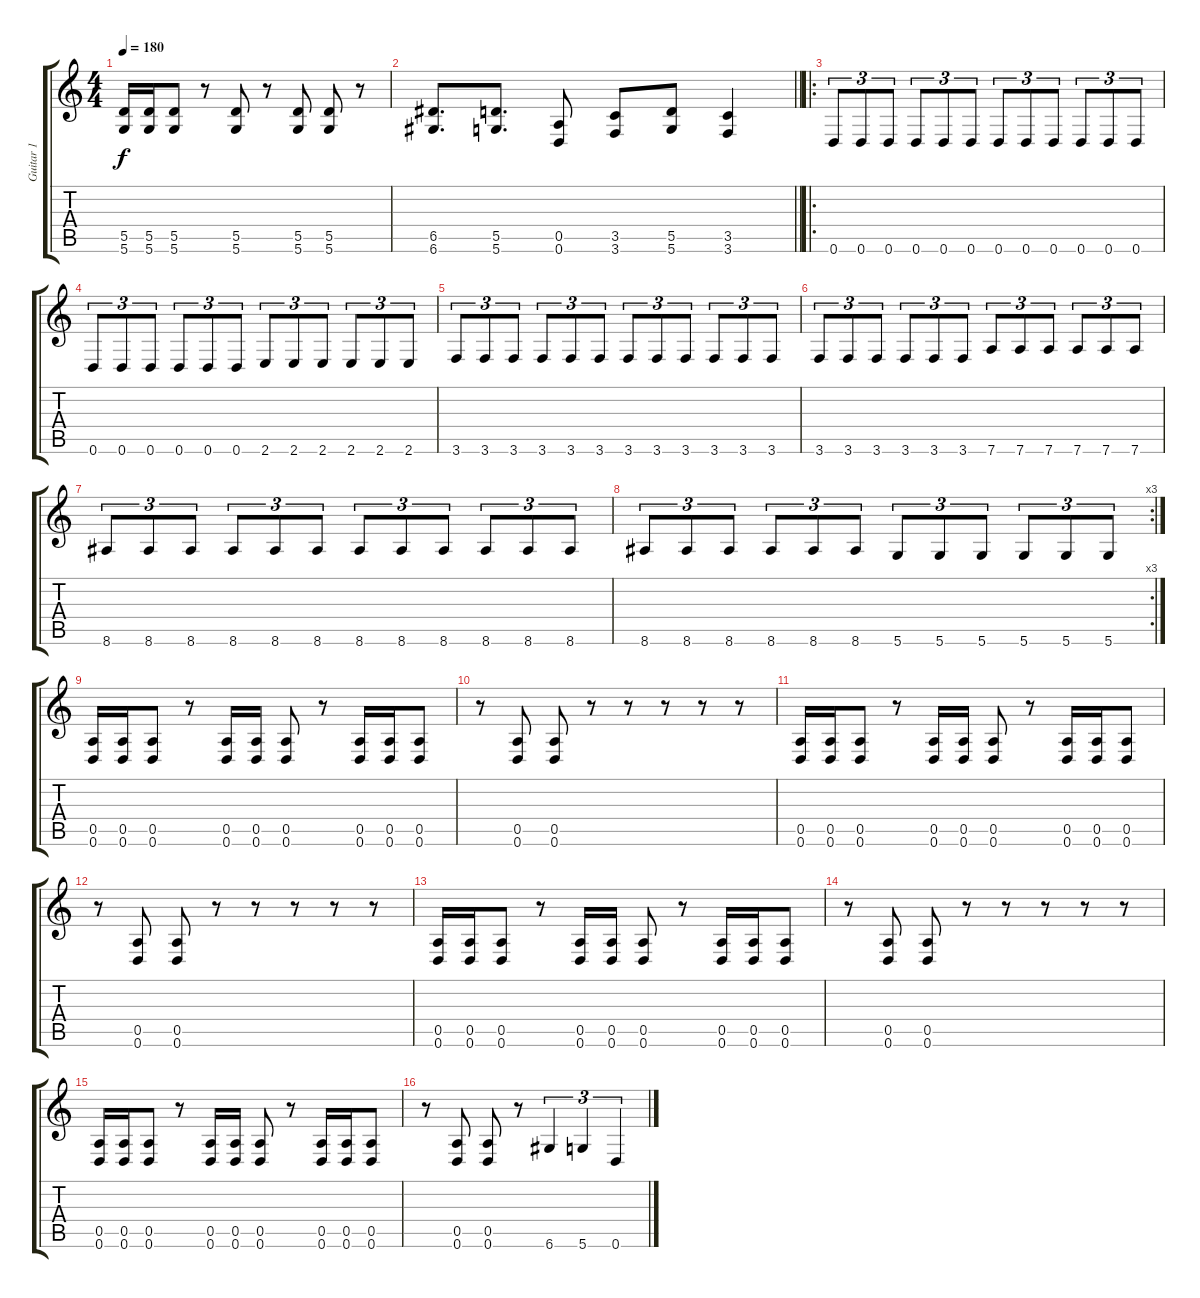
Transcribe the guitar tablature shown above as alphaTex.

\track ("Guitar 1" "Guitar 1") {instrument distortionguitar}
\staff {score tabs}
\tuning (E4 B3 G3 D3 A2 D2) {hide}
\ts (4 4)
\tempo 180
\clef g2
\ks c
(5.5 5.6).16{dy f} (5.5 5.6).16 (5.5 5.6).8 r.8 (5.5 5.6).8 r.8 (5.5 5.6).8 (5.5 5.6).8 r.8 |
\barLineRight lightlight
(6.5 6.6).8{d} (5.5 5.6).8{d} (0.5 0.6).8 (3.5 3.6).8 (5.5 5.6).8 (3.5 3.6).4 |
\ro
0.6.8{tu (3 2)} 0.6.8{tu (3 2)} 0.6.8{tu (3 2)} 0.6.8{tu (3 2)} 0.6.8{tu (3 2)} 0.6.8{tu (3 2)} 0.6.8{tu (3 2)} 0.6.8{tu (3 2)} 0.6.8{tu (3 2)} 0.6.8{tu (3 2)} 0.6.8{tu (3 2)} 0.6.8{tu (3 2)} |
0.6.8{tu (3 2)} 0.6.8{tu (3 2)} 0.6.8{tu (3 2)} 0.6.8{tu (3 2)} 0.6.8{tu (3 2)} 0.6.8{tu (3 2)} 2.6.8{tu (3 2)} 2.6.8{tu (3 2)} 2.6.8{tu (3 2)} 2.6.8{tu (3 2)} 2.6.8{tu (3 2)} 2.6.8{tu (3 2)} |
3.6.8{tu (3 2)} 3.6.8{tu (3 2)} 3.6.8{tu (3 2)} 3.6.8{tu (3 2)} 3.6.8{tu (3 2)} 3.6.8{tu (3 2)} 3.6.8{tu (3 2)} 3.6.8{tu (3 2)} 3.6.8{tu (3 2)} 3.6.8{tu (3 2)} 3.6.8{tu (3 2)} 3.6.8{tu (3 2)} |
3.6.8{tu (3 2)} 3.6.8{tu (3 2)} 3.6.8{tu (3 2)} 3.6.8{tu (3 2)} 3.6.8{tu (3 2)} 3.6.8{tu (3 2)} 7.6.8{tu (3 2)} 7.6.8{tu (3 2)} 7.6.8{tu (3 2)} 7.6.8{tu (3 2)} 7.6.8{tu (3 2)} 7.6.8{tu (3 2)} |
8.6.8{tu (3 2)} 8.6.8{tu (3 2)} 8.6.8{tu (3 2)} 8.6.8{tu (3 2)} 8.6.8{tu (3 2)} 8.6.8{tu (3 2)} 8.6.8{tu (3 2)} 8.6.8{tu (3 2)} 8.6.8{tu (3 2)} 8.6.8{tu (3 2)} 8.6.8{tu (3 2)} 8.6.8{tu (3 2)} |
\rc 3
8.6.8{tu (3 2)} 8.6.8{tu (3 2)} 8.6.8{tu (3 2)} 8.6.8{tu (3 2)} 8.6.8{tu (3 2)} 8.6.8{tu (3 2)} 5.6.8{tu (3 2)} 5.6.8{tu (3 2)} 5.6.8{tu (3 2)} 5.6.8{tu (3 2)} 5.6.8{tu (3 2)} 5.6.8{tu (3 2)} |
(0.5 0.6).16 (0.5 0.6).16 (0.5 0.6).8 r.8 (0.5 0.6).16 (0.5 0.6).16 (0.5 0.6).8 r.8 (0.5 0.6).16 (0.5 0.6).16 (0.5 0.6).8 |
r.8 (0.5 0.6).8 (0.5 0.6).8 r.8 r.8 r.8 r.8 r.8 |
(0.5 0.6).16 (0.5 0.6).16 (0.5 0.6).8 r.8 (0.5 0.6).16 (0.5 0.6).16 (0.5 0.6).8 r.8 (0.5 0.6).16 (0.5 0.6).16 (0.5 0.6).8 |
r.8 (0.5 0.6).8 (0.5 0.6).8 r.8 r.8 r.8 r.8 r.8 |
(0.5 0.6).16 (0.5 0.6).16 (0.5 0.6).8 r.8 (0.5 0.6).16 (0.5 0.6).16 (0.5 0.6).8 r.8 (0.5 0.6).16 (0.5 0.6).16 (0.5 0.6).8 |
r.8 (0.5 0.6).8 (0.5 0.6).8 r.8 r.8 r.8 r.8 r.8 |
(0.5 0.6).16 (0.5 0.6).16 (0.5 0.6).8 r.8 (0.5 0.6).16 (0.5 0.6).16 (0.5 0.6).8 r.8 (0.5 0.6).16 (0.5 0.6).16 (0.5 0.6).8 |
r.8 (0.5 0.6).8 (0.5 0.6).8 r.8 6.6.4{tu (3 2)} 5.6.4{tu (3 2)} 0.6.4{tu (3 2)}
